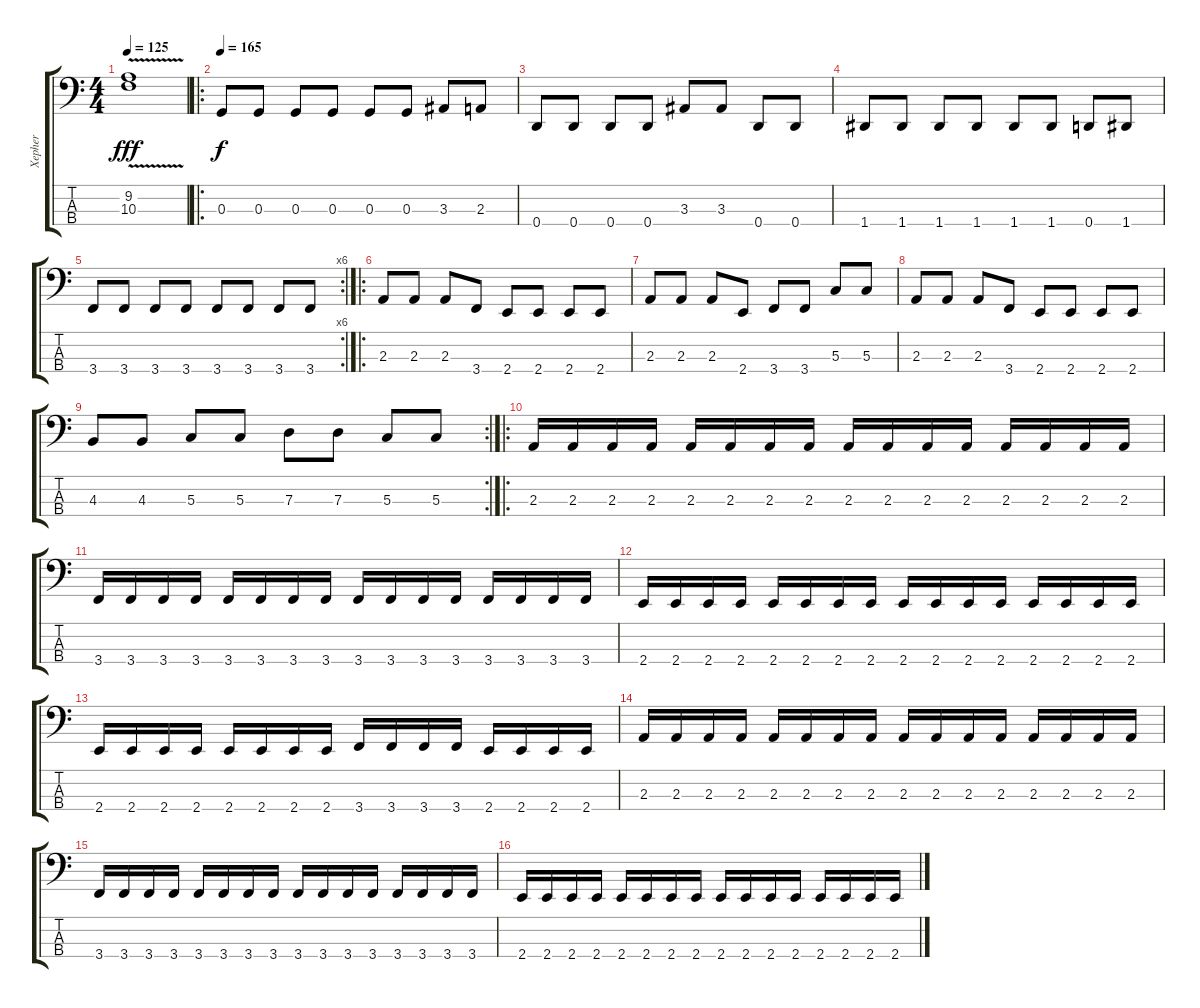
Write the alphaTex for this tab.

\track ("Xepher" "Xepher") {instrument electricbassfinger}
\staff {score tabs}
\tuning (F2 C2 G1 D1) {hide}
\ts (4 4)
\tempo 125
\clef f4
\ks c
(9.2{v} 10.3).1{dy fff} |
\ro
\tempo 165
0.3.8{dy f} 0.3.8 0.3.8 0.3.8 0.3.8 0.3.8 3.3.8 2.3.8 |
0.4.8 0.4.8 0.4.8 0.4.8 3.3.8 3.3.8 0.4.8 0.4.8 |
1.4.8 1.4.8 1.4.8 1.4.8 1.4.8 1.4.8 0.4.8 1.4.8 |
\rc 6
3.4.8 3.4.8 3.4.8 3.4.8 3.4.8 3.4.8 3.4.8 3.4.8 |
\ro
2.3.8 2.3.8 2.3.8 3.4.8 2.4.8 2.4.8 2.4.8 2.4.8 |
2.3.8 2.3.8 2.3.8 2.4.8 3.4.8 3.4.8 5.3.8 5.3.8 |
2.3.8 2.3.8 2.3.8 3.4.8 2.4.8 2.4.8 2.4.8 2.4.8 |
\rc 2
4.3.8 4.3.8 5.3.8 5.3.8 7.3.8 7.3.8 5.3.8 5.3.8 |
\ro
2.3.16 2.3.16 2.3.16 2.3.16 2.3.16 2.3.16 2.3.16 2.3.16 2.3.16 2.3.16 2.3.16 2.3.16 2.3.16 2.3.16 2.3.16 2.3.16 |
3.4.16 3.4.16 3.4.16 3.4.16 3.4.16 3.4.16 3.4.16 3.4.16 3.4.16 3.4.16 3.4.16 3.4.16 3.4.16 3.4.16 3.4.16 3.4.16 |
2.4.16 2.4.16 2.4.16 2.4.16 2.4.16 2.4.16 2.4.16 2.4.16 2.4.16 2.4.16 2.4.16 2.4.16 2.4.16 2.4.16 2.4.16 2.4.16 |
2.4.16 2.4.16 2.4.16 2.4.16 2.4.16 2.4.16 2.4.16 2.4.16 3.4.16 3.4.16 3.4.16 3.4.16 2.4.16 2.4.16 2.4.16 2.4.16 |
2.3.16 2.3.16 2.3.16 2.3.16 2.3.16 2.3.16 2.3.16 2.3.16 2.3.16 2.3.16 2.3.16 2.3.16 2.3.16 2.3.16 2.3.16 2.3.16 |
3.4.16 3.4.16 3.4.16 3.4.16 3.4.16 3.4.16 3.4.16 3.4.16 3.4.16 3.4.16 3.4.16 3.4.16 3.4.16 3.4.16 3.4.16 3.4.16 |
2.4.16 2.4.16 2.4.16 2.4.16 2.4.16 2.4.16 2.4.16 2.4.16 2.4.16 2.4.16 2.4.16 2.4.16 2.4.16 2.4.16 2.4.16 2.4.16
